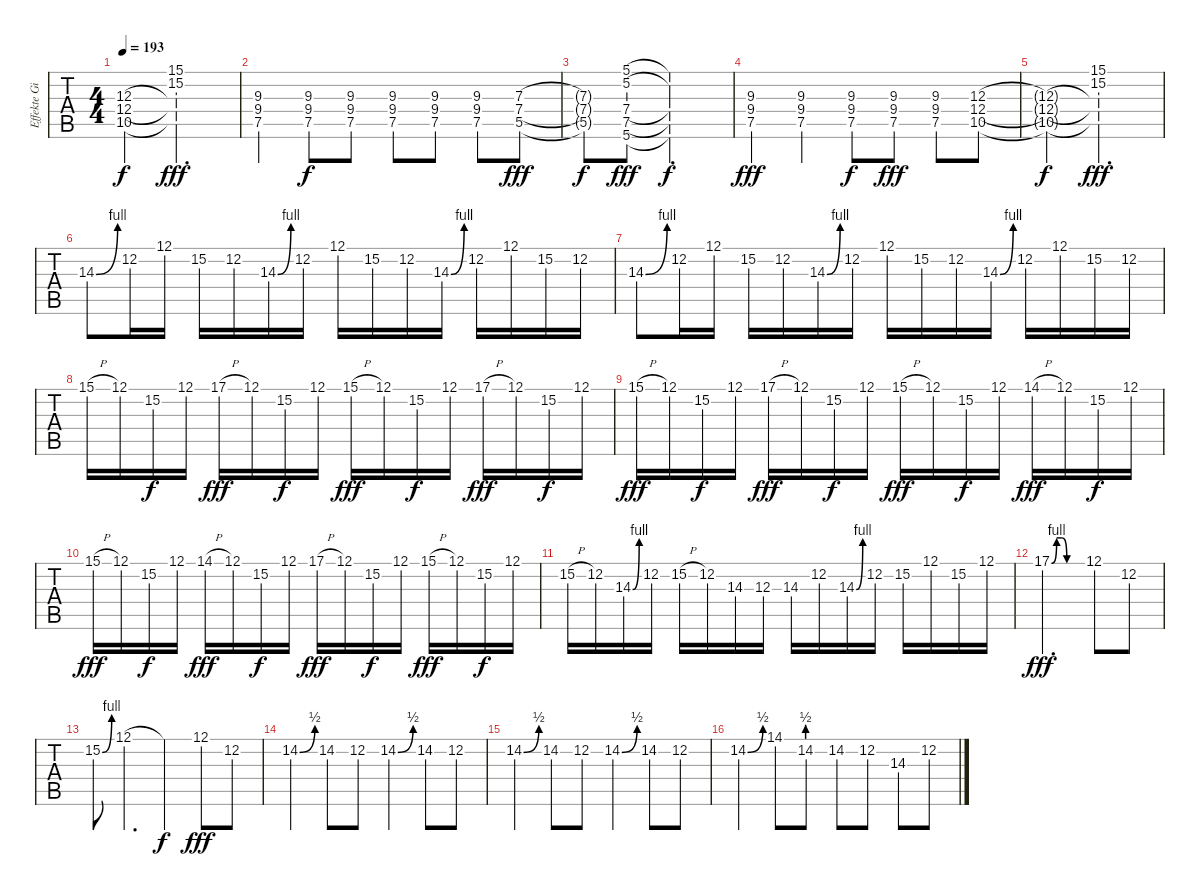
\track ("Effekte Git" "Effekte Gi") {instrument overdrivenguitar}
\staff {tabs}
\tuning (E4 B3 G3 D3 A2 E2) {hide}
\ts (4 4)
\tempo 193
\clef g2
\ks c
(12.3{t} 12.4{t} 10.5{t}).4{dy f} (15.1 15.2 12.3{t} 12.4{t} 10.5{t}).2{d dy fff} |
(9.3 9.4 7.5).4 (9.3 9.4 7.5).8{dy f} (9.3 9.4 7.5).8 (9.3 9.4 7.5).8 (9.3 9.4 7.5).8 (9.3 9.4 7.5).8 (7.3 7.4 5.5).8{dy fff} |
(7.3{t} 7.4{t} 5.5{t}).8{dy f} (5.1 5.2 7.4 7.5 5.6).8{dy fff} (5.1{t} 5.2{t} 7.4{t} 7.5{t} 5.6{t}).2{d dy f} |
(9.3 9.4 7.5).4{dy fff} (9.3 9.4 7.5).4 (9.3 9.4 7.5).8{dy f} (9.3 9.4 7.5).8{dy fff} (9.3 9.4 7.5).8 (12.3 12.4 10.5).8 |
(12.3{t} 12.4{t} 10.5{t}).4{dy f} (15.1 15.2 12.3{t} 12.4{t} 10.5{t}).2{d dy fff} |
14.3{be (bend 0 0 60 4)}.8 12.2.16 12.1.16 15.2.16 12.2.16 14.3{be (bend 0 0 60 4)}.16 12.2.16 12.1.16 15.2.16 12.2.16 14.3{be (bend 0 0 60 4)}.16 12.2.16 12.1.16 15.2.16 12.2.16 |
14.3{be (bend 0 0 60 4)}.8 12.2.16 12.1.16 15.2.16 12.2.16 14.3{be (bend 0 0 60 4)}.16 12.2.16 12.1.16 15.2.16 12.2.16 14.3{be (bend 0 0 60 4)}.16 12.2.16 12.1.16 15.2.16 12.2.16 |
15.1{h}.16 12.1.16 15.2.16{dy f} 12.1.16 17.1{h}.16{dy fff} 12.1.16 15.2.16{dy f} 12.1.16 15.1{h}.16{dy fff} 12.1.16 15.2.16{dy f} 12.1.16 17.1{h}.16{dy fff} 12.1.16 15.2.16{dy f} 12.1.16 |
15.1{h}.16{dy fff} 12.1.16 15.2.16{dy f} 12.1.16 17.1{h}.16{dy fff} 12.1.16 15.2.16{dy f} 12.1.16 15.1{h}.16{dy fff} 12.1.16 15.2.16{dy f} 12.1.16 14.1{h}.16{dy fff} 12.1.16 15.2.16{dy f} 12.1.16 |
15.1{h}.16{dy fff} 12.1.16 15.2.16{dy f} 12.1.16 14.1{h}.16{dy fff} 12.1.16 15.2.16{dy f} 12.1.16 17.1{h}.16{dy fff} 12.1.16 15.2.16{dy f} 12.1.16 15.1{h}.16{dy fff} 12.1.16 15.2.16{dy f} 12.1.16 |
15.2{h}.16 12.2.16 14.3{be (bend 0 0 60 4)}.16 12.2.16 15.2{h}.16 12.2.16 14.3.16 12.3.16 14.3.16 12.2.16 14.3{be (bend 0 0 60 4)}.16 12.2.16 15.2.16 12.1.16 15.2.16 12.1.16 |
17.1{be (custom 0 0 10 4 20 4 30 0 60 0)}.2{d dy fff} 12.1.8 12.2.8 |
15.2{be (bend 0 0 60 4)}.8 12.1.4{d} 12.1{t}.4{dy f} 12.1.8{dy fff} 12.2.8 |
14.2{be (bend 0 0 60 2)}.4 14.2.8 12.2.8 14.2{be (bend 0 0 60 2)}.4 14.2.8 12.2.8 |
14.2{be (bend 0 0 60 2)}.4 14.2.8 12.2.8 14.2{be (bend 0 0 60 2)}.4 14.2.8 12.2.8 |
14.2{be (bend 0 0 60 2)}.4 14.1.8 14.2{be (prebend 0 2 60 2)}.8 14.2.8 12.2.8 14.3.8 12.2.8
